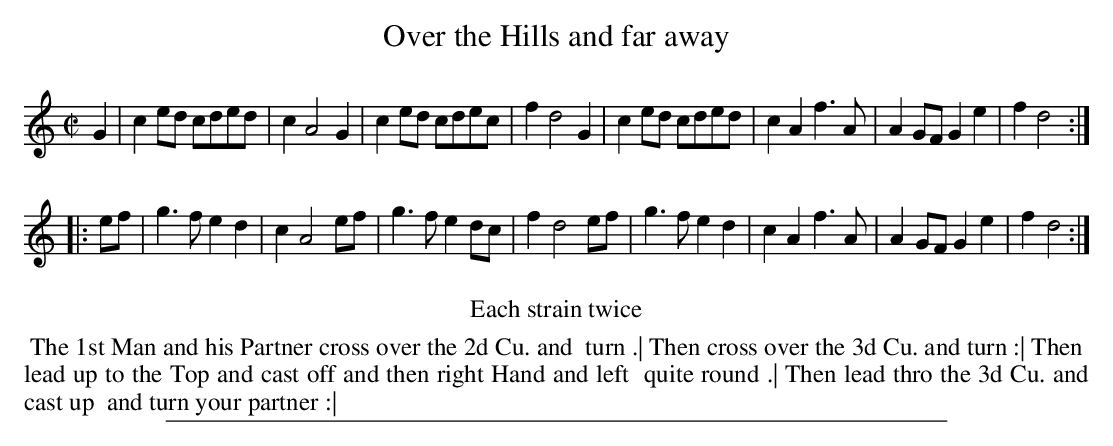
X:1
T: Over the Hills and far away
M: C|
L: 1/8
K: C
G2 |\
c2ed cded | c2 A4 G2 | c2ed cdec | f2 d4 G2 |\
c2ed cded | c2A2 f3A | A2GF G2e2 | f2 d4 :|
|: ef |\
g3f e2d2 | c2 A4 ef | g3f e2dc | f2 d4 ef |\
g3f e2d2 | c2A2 f3A | A2GF G2e2 | f2 d4 :|
